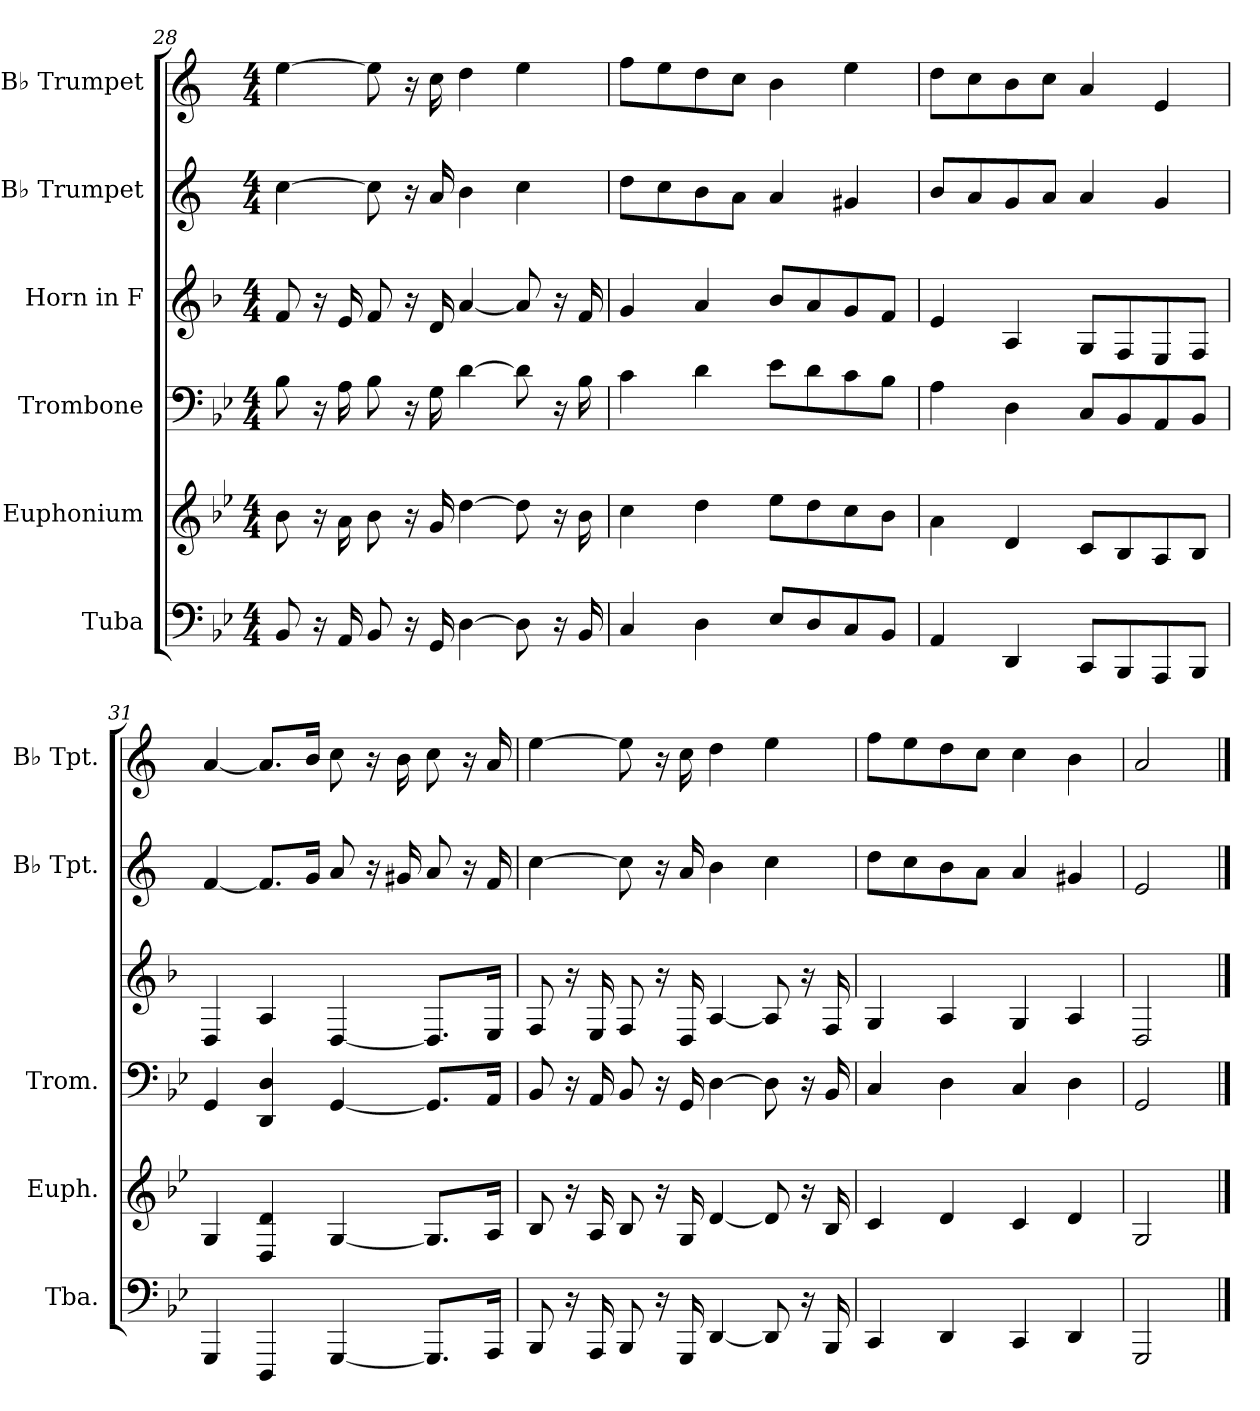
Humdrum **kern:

**kern	**kern	**kern	**kern	**kern	**kern
*part6	*part5	*part4	*part3	*part2	*part1
*staff6	*staff5	*staff4	*staff3	*staff2	*staff1
*I"Tuba	*I"Euphonium	*I"Trombone	*I"Horn in F	*I"B♭ Trumpet	*I"B♭ Trumpet
*I'Tba.	*I'Euph.	*I'Trom.	*	*I'B♭ Tpt.	*I'B♭ Tpt.
*clefF4	*clefG2	*clefF4	*clefG2	*clefG2	*clefG2
*	*ITrd8c14	*	*ITrd4c7	*ITrd1c2	*ITrd1c2
*k[b-e-]	*k[b-e-]	*k[b-e-]	*k[b-e-]	*k[b-e-]	*k[b-e-]
*M4/4	*M4/4	*M4/4	*M4/4	*M4/4	*M4/4
=28	=28	=28	=28	=28	=28
8BB-/	8B-\	8B-\	8B-/	[4b-\	[4dd\
16r	16r	16r	16r	.	.
16AA/	16A\	16A\	16A/	.	.
8BB-/	8B-\	8B-\	8B-/	8b-\]	8dd\]
16r	16r	16r	16r	16r	16r
16GG/	16G/	16G\	16G/	16g/	16b-\
[4D\	[4d\	[4d\	[4d/	4a\	4cc\
8D\]	8d\]	8d\]	8d/]	4b-\	4dd\
16r	16r	16r	16r	.	.
16BB-/	16B-\	16B-\	16B-/	.	.
=29	=29	=29	=29	=29	=29
4C/	4c\	4c\	4c/	8cc\L	8ee-\L
.	.	.	.	8b-\	8dd\
4D\	4d\	4d\	4d/	8a\	8cc\
.	.	.	.	8g\J	8b-\J
8E-/L	8e-\L	8e-\L	8e-/L	4g/	4a\
8D/	8d\	8d\	8d/	.	.
8C/	8c\	8c\	8c/	4f#X/	4dd\
8BB-/J	8B-\J	8B-\J	8B-/J	.	.
!!LO:LB:g=z
=30	=30	=30	=30	=30	=30
4AA/	4A\	4A\	4A/	8a/L	8cc\L
.	.	.	.	8g/	8b-\
4DD/	4D/	4D\	4D/	8f/	8a\
.	.	.	.	8g/J	8b-\J
8CC/L	8C/L	8C/L	8C/L	4g/	4g/
8BBB-/	8BB-/	8BB-/	8BB-/	.	.
8AAA/	8AA/	8AA/	8AA/	4f/	4d/
8BBB-/J	8BB-/J	8BB-/J	8BB-/J	.	.
=31	=31	=31	=31	=31	=31
4GGG/	4GG/	4GG/	4GG/	[4e-/	[4g/
4DDD/	4DD/ 4D/	4DD/ 4D/	4D/	8.e-/L]	8.g/L]
.	.	.	.	16f/Jk	16a/Jk
[4GGG/	[4GG/	[4GG/	[4GG/	8g/	8b-\
.	.	.	.	16r	16r
.	.	.	.	16f#X/	16a\
8.GGG/L]	8.GG/L]	8.GG/L]	8.GG/L]	8g/	8b-\
.	.	.	.	16r	16r
16AAA/Jk	16AA/Jk	16AA/Jk	16AA/Jk	16e-/	16g/
=32	=32	=32	=32	=32	=32
8BBB-/	8BB-/	8BB-/	8BB-/	[4b-\	[4dd\
16r	16r	16r	16r	.	.
16AAA/	16AA/	16AA/	16AA/	.	.
8BBB-/	8BB-/	8BB-/	8BB-/	8b-\]	8dd\]
16r	16r	16r	16r	16r	16r
16GGG/	16GG/	16GG/	16GG/	16g/	16b-\
[4DD/	[4D/	[4D\	[4D/	4a\	4cc\
8DD/]	8D/]	8D\]	8D/]	4b-\	4dd\
16r	16r	16r	16r	.	.
16BBB-/	16BB-/	16BB-/	16BB-/	.	.
!!LO:PB:g=z
=33	=33	=33	=33	=33	=33
4CC/	4C/	4C/	4C/	8cc\L	8ee-\L
.	.	.	.	8b-\	8dd\
4DD/	4D/	4D\	4D/	8a\	8cc\
.	.	.	.	8g\J	8b-\J
4CC/	4C/	4C/	4C/	4g/	4b-\
4DD/	4D/	4D\	4D/	4f#X/	4a\
=34	=34	=34	=34	=34	=34
2GGG/	2GG/	2GG/	2GG/	2d/	2g/
==	==	==	==	==	==
*-	*-	*-	*-	*-	*-
